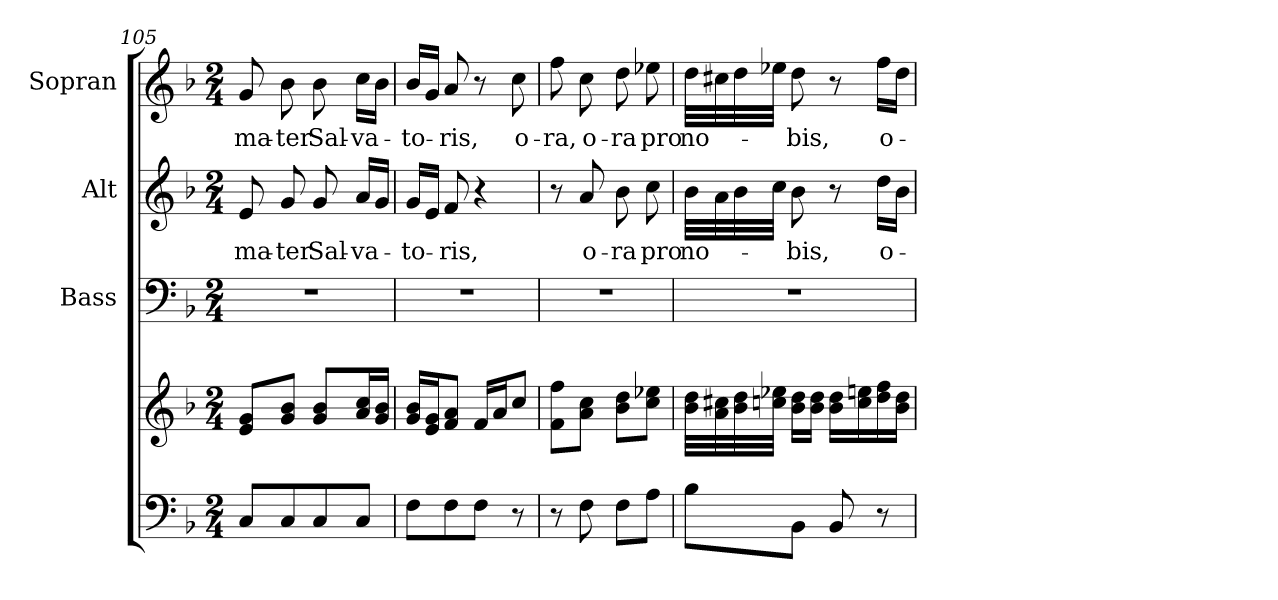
**kern	**kern	**kern	**kern	**text	**kern	**text
*part4	*part4	*part3	*part2	*part2	*part1	*part1
*staff5	*staff4	*staff3	*staff2	*staff2	*staff1	*staff1
*	*	*I"Bass	*I"Alt	*	*I"Sopran	*
*	*	*I'B.	*I'A.	*	*I'S.	*
!!LO:LB:g=z
*clefF4	*clefG2	*clefF4	*clefG2	*	*clefG2	*
*k[b-]	*k[b-]	*k[b-]	*k[b-]	*	*k[b-]	*
*F:	*F:	*F:	*F:	*	*F:	*
*M2/4	*M2/4	*M2/4	*M2/4	*	*M2/4	*
=105	=105	=105	=105	=105	=105	=105
!	!	!	!	!LO:LY:b	!	!LO:LY:b
8C/L	8e/ 8g/L	2r	8e/	ma-	8g/	ma-
!	!	!	!	!LO:LY:b	!	!LO:LY:b
8C/	8g/ 8b-/J	.	8g/	-ter	8b-\	-ter
!	!	!	!	!LO:LY:b	!	!LO:LY:b
8C/	8g/ 8b-/L	.	8g/	Sal-	8b-\	Sal-
!	!	!	!	!LO:LY:b	!	!LO:LY:b
8C/J	16a/ 16cc/L	.	16a/LL	-va-	16cc\LL	-va-
.	16g/ 16b-/JJ	.	16g/JJ	.	16b-\JJ	.
=106	=106	=106	=106	=106	=106	=106
!	!	!	!	!LO:LY:b	!	!LO:LY:b
8F\L	16g/ 16b-/LL	2r	16g/LL	-to-	16b-/LL	-to-
.	16e/ 16g/J	.	16e/JJ	.	16g/JJ	.
!	!	!	!	!LO:LY:b	!	!LO:LY:b
8F\	8f/ 8a/J	.	8f/	-ris,	8a/	-ris,
8F\J	16f/LL	.	4r	.	8r	.
.	16a/J	.	.	.	.	.
!	!	!	!	!	!	!LO:LY:b
8r	8cc/J	.	.	.	8cc\	o-
=107	=107	=107	=107	=107	=107	=107
!	!	!	!	!	!	!LO:LY:b
8r	8f\ 8ff\L	2r	8r	.	8ff\	-ra,
!	!	!	!	!LO:LY:b	!	!LO:LY:b
8F\	8a\ 8cc\J	.	8a/	o-	8cc\	o-
!	!	!	!	!LO:LY:b	!	!LO:LY:b
8F\L	8b-\ 8dd\L	.	8b-\	-ra	8dd\	-ra
!	!	!	!	!LO:LY:b	!	!LO:LY:b
8A\J	8cc\ 8ee-X\J	.	8cc\	pro	8ee-X\	pro
=108	=108	=108	=108	=108	=108	=108
!	!	!	!	!LO:LY:b	!	!LO:LY:b
8B-\L	32b-\ 32dd\LLL	2r	32b-\LLL	no-	32dd\LLL	no-
.	32a\ 32cc#X\	.	32a\	.	32cc#X\	.
.	32b-\ 32dd\	.	32b-\	.	32dd\	.
.	32ccn\ 32ee-X\JJJ	.	32cc\JJJ	.	32ee-X\JJJ	.
!	!	!	!	!LO:LY:b	!	!LO:LY:b
8BB-\J	16b-\ 16dd\LL	.	8b-\	-bis,	8dd\	-bis,
.	16b-\ 16dd\JJ	.	.	.	.	.
8BB-/	16b-\ 16dd\LL	.	8r	.	8r	.
.	16cc\ 16een\	.	.	.	.	.
!	!	!	!	!LO:LY:b	!	!LO:LY:b
8r	16dd\ 16ff\	.	16dd\LL	o-	16ff\LL	o-
.	16b-\ 16dd\JJ	.	16b-\JJ	.	16dd\JJ	.
=	=	=	=	=	=	=
*-	*-	*-	*-	*-	*-	*-
